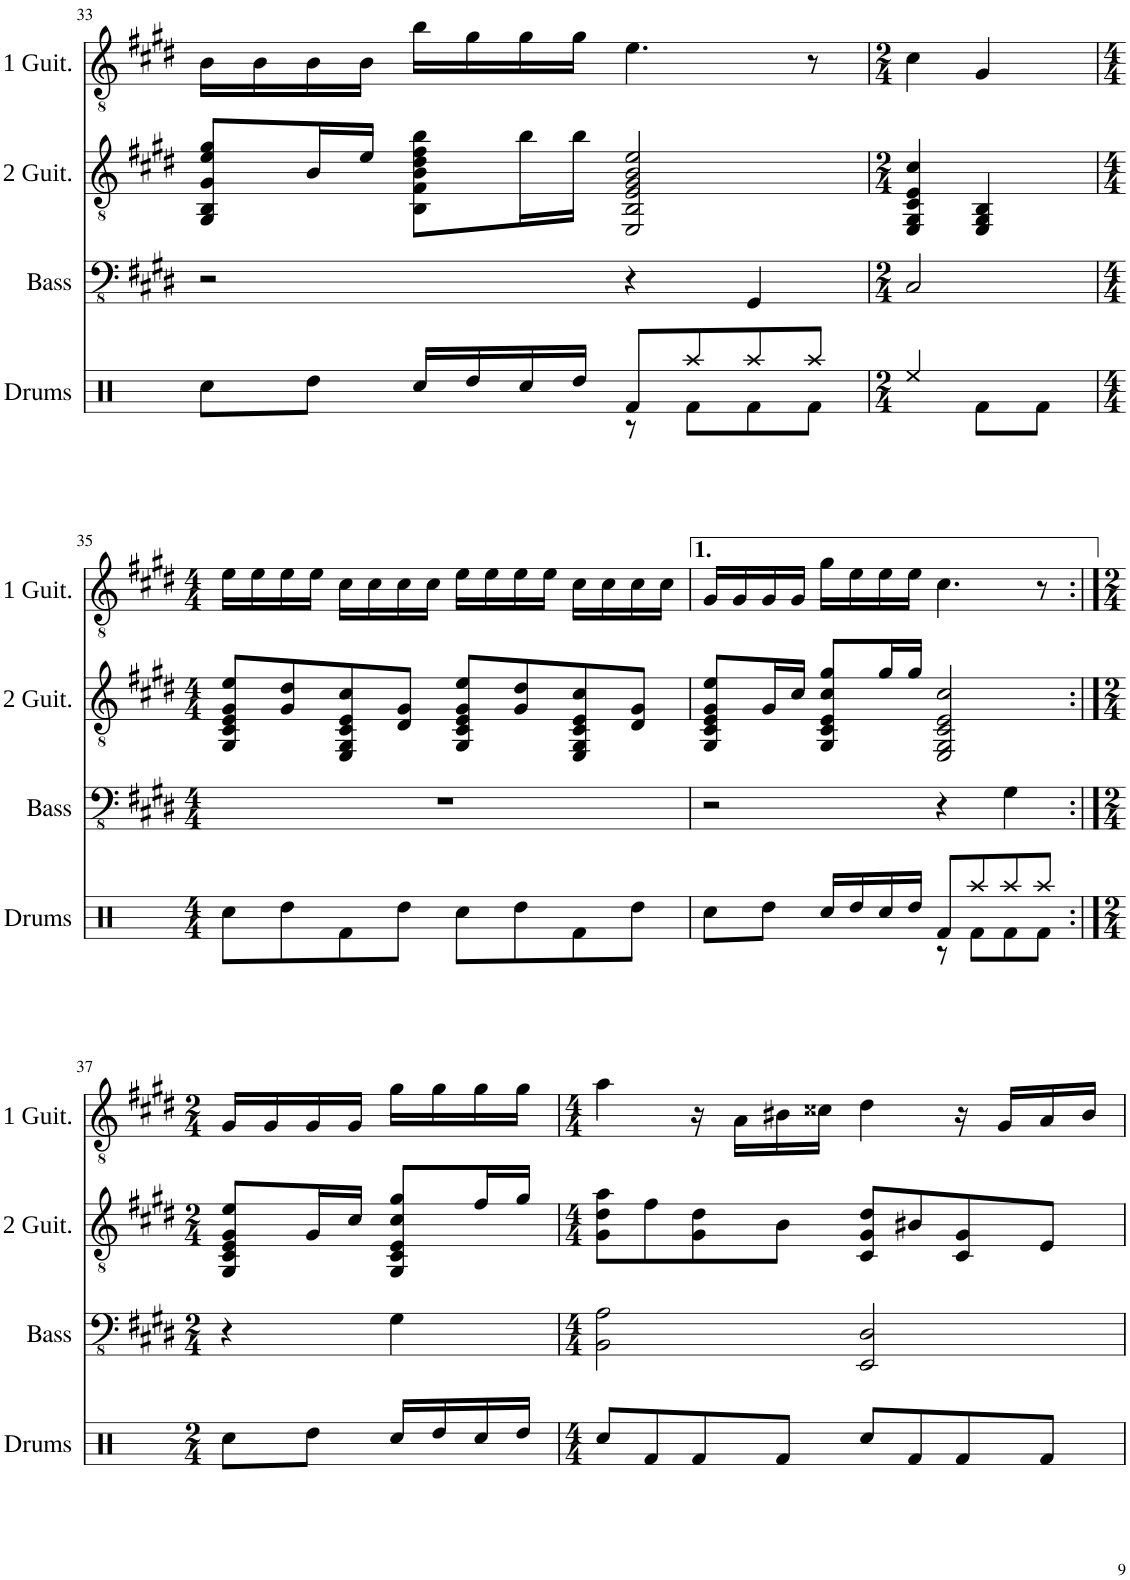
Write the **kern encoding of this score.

**kern	**kern	**kern
*part3	*part2	*part1
*staff3	*staff2	*staff1
*I"Bass Guitar	*I"Second Guitar	*I"First Guitar
*I'Bass	*I'2 Guit.	*I'1 Guit.
!!LO:PB:g=z
*clefFv4	*clefGv2	*clefGv2
*k[f#c#g#d#]	*k[f#c#g#d#]	*k[f#c#g#d#]
*M4/4	*M4/4	*M4/4
=33	=33	=33
2r	8GG#/ 8BB/ 8G#/ 8e/ 8g#/L	16B\LL
.	.	16B\
.	16B/L	16B\
.	16e/JJ	16B\JJ
.	8BB\ 8F#\ 8B\ 8d#\ 8f#\ 8b\L	16b\LL
.	.	16g#\
.	16b\L	16g#\
.	16b\JJ	16g#\JJ
4r	2EE/ 2BB/ 2E/ 2G#/ 2B/ 2e/	4.e\
4GGG#/	.	.
.	.	8r
=34	=34	=34
*M2/4	*M2/4	*M2/4
2CC#/	4EE/ 4GG#/ 4C#/ 4E/ 4c#/	4c#\
.	4EE/ 4GG#/ 4BB/	4G#/
!!LO:LB:g=z
=35	=35	=35
*M4/4	*M4/4	*M4/4
1r	8GG#/ 8C#/ 8E/ 8G#/ 8e/L	16e\LL
.	.	16e\
.	8G#/ 8d#/	16e\
.	.	16e\JJ
.	8EE/ 8GG#/ 8C#/ 8E/ 8c#/	16c#\LL
.	.	16c#\
.	8D#/ 8G#/J	16c#\
.	.	16c#\JJ
.	8GG#/ 8C#/ 8E/ 8G#/ 8e/L	16e\LL
.	.	16e\
.	8G#/ 8d#/	16e\
.	.	16e\JJ
.	8EE/ 8GG#/ 8C#/ 8E/ 8c#/	16c#\LL
.	.	16c#\
.	8D#/ 8G#/J	16c#\
.	.	16c#\JJ
=36	=36	=36
2r	8GG#/ 8C#/ 8E/ 8G#/ 8e/L	16G#/LL
.	.	16G#/
.	16G#/L	16G#/
.	16c#/JJ	16G#/JJ
.	8GG#/ 8C#/ 8E/ 8c#/ 8g#/L	16g#\LL
.	.	16e\
.	16g#/L	16e\
.	16g#/JJ	16e\JJ
4r	2EE/ 2GG#/ 2C#/ 2E/ 2c#/	4.c#\
4GG#\	.	.
.	.	8r
!!LO:LB:g=z
=37:|!	=37:|!	=37:|!
*M2/4	*M2/4	*M2/4
4r	8GG#/ 8C#/ 8E/ 8G#/ 8e/L	16G#/LL
.	.	16G#/
.	16G#/L	16G#/
.	16c#/JJ	16G#/JJ
4GG#\	8GG#/ 8C#/ 8E/ 8c#/ 8g#/L	16g#\LL
.	.	16g#\
.	16f#/L	16g#\
.	16g#/JJ	16g#\JJ
=38	=38	=38
*M4/4	*M4/4	*M4/4
2BBB\ 2AA\	8G#\ 8d#\ 8a\L	4a\
.	8f#\	.
.	8G#\ 8d#\	16r
.	.	16A\LL
.	8B\J	16B#X\
.	.	16c##X\JJ
2EEE/ 2DD#/	8C#/ 8G#/ 8d#/L	4d#\
.	8B#X/	.
.	8C#/ 8G#/	16r
.	.	16G#/LL
.	8E/J	16A/
.	.	16B#/JJ
=	=	=
*-	*-	*-
